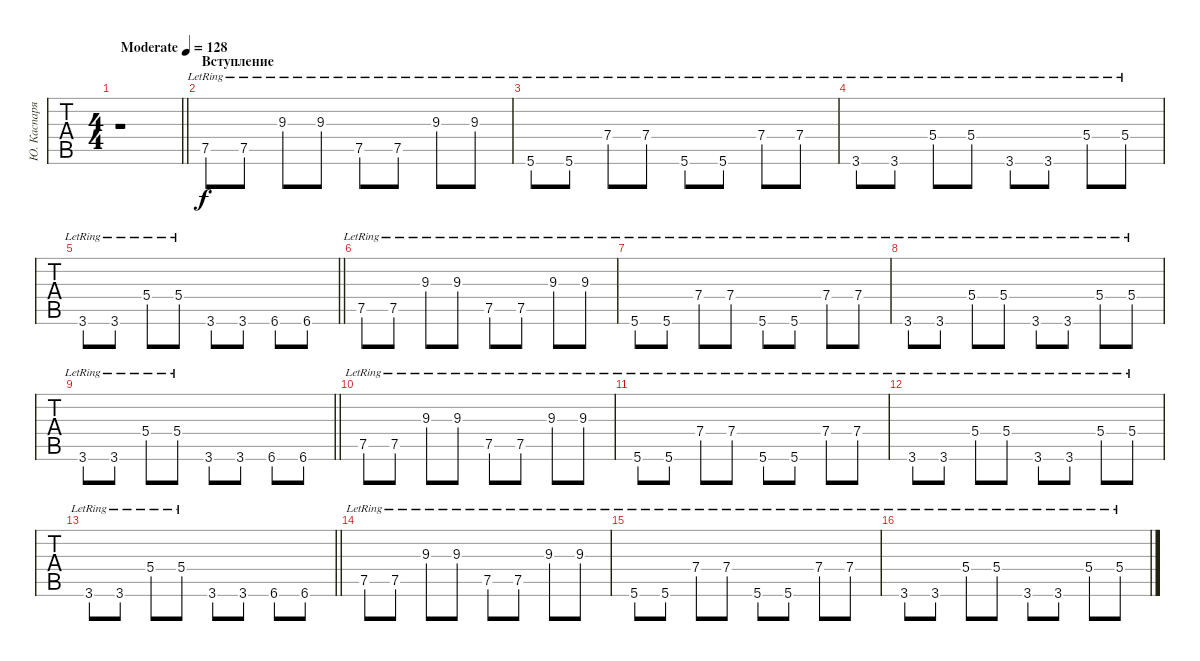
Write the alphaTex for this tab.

\track ("Ю. Каспарян" "Ю. Каспаря") {instrument electricguitarclean}
\staff {tabs}
\tuning (E4 B3 G3 D3 A2 E2) {hide}
\ts (4 4)
\tempo (128 "Moderate")
\clef g2
\barLineRight lightlight
\ks c
r.1{dy f instrument electricguitarclean} |
\section ("" "Вступление")
7.5{lr}.8 7.5{lr}.8 9.3{lr}.8 9.3{lr}.8 7.5{lr}.8 7.5{lr}.8 9.3{lr}.8 9.3{lr}.8 |
5.6{lr}.8 5.6{lr}.8 7.4{lr}.8 7.4{lr}.8 5.6{lr}.8 5.6{lr}.8 7.4{lr}.8 7.4{lr}.8 |
3.6{lr}.8 3.6{lr}.8 5.4{lr}.8 5.4{lr}.8 3.6{lr}.8 3.6{lr}.8 5.4{lr}.8 5.4{lr}.8 |
\barLineRight lightlight
3.6{lr}.8 3.6{lr}.8 5.4{lr}.8 5.4{lr}.8 3.6.8 3.6.8 6.6.8 6.6.8 |
7.5{lr}.8 7.5{lr}.8 9.3{lr}.8 9.3{lr}.8 7.5{lr}.8 7.5{lr}.8 9.3{lr}.8 9.3{lr}.8 |
5.6{lr}.8 5.6{lr}.8 7.4{lr}.8 7.4{lr}.8 5.6{lr}.8 5.6{lr}.8 7.4{lr}.8 7.4{lr}.8 |
3.6{lr}.8 3.6{lr}.8 5.4{lr}.8 5.4{lr}.8 3.6{lr}.8 3.6{lr}.8 5.4{lr}.8 5.4{lr}.8 |
\barLineRight lightlight
3.6{lr}.8 3.6{lr}.8 5.4{lr}.8 5.4{lr}.8 3.6.8 3.6.8 6.6.8 6.6.8 |
7.5{lr}.8 7.5{lr}.8 9.3{lr}.8 9.3{lr}.8 7.5{lr}.8 7.5{lr}.8 9.3{lr}.8 9.3{lr}.8 |
5.6{lr}.8 5.6{lr}.8 7.4{lr}.8 7.4{lr}.8 5.6{lr}.8 5.6{lr}.8 7.4{lr}.8 7.4{lr}.8 |
3.6{lr}.8 3.6{lr}.8 5.4{lr}.8 5.4{lr}.8 3.6{lr}.8 3.6{lr}.8 5.4{lr}.8 5.4{lr}.8 |
\barLineRight lightlight
3.6{lr}.8 3.6{lr}.8 5.4{lr}.8 5.4{lr}.8 3.6.8 3.6.8 6.6.8 6.6.8 |
7.5{lr}.8 7.5{lr}.8 9.3{lr}.8 9.3{lr}.8 7.5{lr}.8 7.5{lr}.8 9.3{lr}.8 9.3{lr}.8 |
5.6{lr}.8 5.6{lr}.8 7.4{lr}.8 7.4{lr}.8 5.6{lr}.8 5.6{lr}.8 7.4{lr}.8 7.4{lr}.8 |
3.6{lr}.8 3.6{lr}.8 5.4{lr}.8 5.4{lr}.8 3.6{lr}.8 3.6{lr}.8 5.4{lr}.8 5.4{lr}.8
